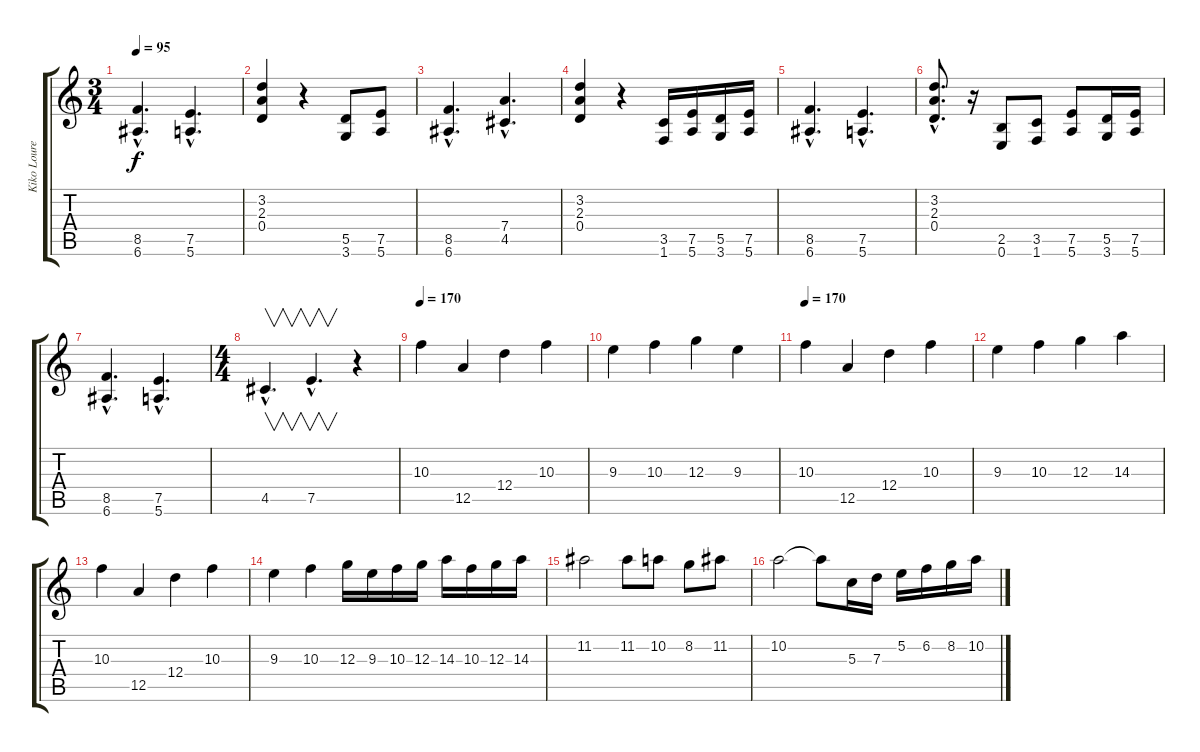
\track ("Kiko Loureiro" "Kiko Loure") {instrument overdrivenguitar}
\staff {score tabs}
\tuning (E4 B3 G3 D3 A2 E2) {hide}
\ts (3 4)
\tempo 95
\clef g2
\ks c
(8.5{hac} 6.6{hac}).4{d dy f} (7.5{hac} 5.6{hac}).4{d} |
(3.2 2.3 0.4).4 r.4 (5.5 3.6).8 (7.5 5.6).8 |
(8.5{hac} 6.6{hac}).4{d} (7.4{hac} 4.5{hac}).4{d} |
(3.2 2.3 0.4).4 r.4 (3.5 1.6).16 (7.5 5.6).16 (5.5 3.6).16 (7.5 5.6).16 |
(8.5{hac} 6.6{hac}).4{d} (7.5{hac} 5.6{hac}).4{d} |
(3.2{hac} 2.3{hac} 0.4{hac}).8{d} r.16 (2.5 0.6).8 (3.5 1.6).8 (7.5 5.6).8 (5.5 3.6).16 (7.5 5.6).16 |
(8.5{hac} 6.6{hac}).4{d} (7.5{hac} 5.6{hac}).4{d} |
\ts (4 4)
4.5{hac}.4{v d} 7.5{hac}.4{v d} r.4 |
\tempo 170
10.3.4 12.5.4 12.4.4 10.3.4 |
9.3.4 10.3.4 12.3.4 9.3.4 |
\tempo 170
10.3.4 12.5.4 12.4.4 10.3.4 |
9.3.4 10.3.4 12.3.4 14.3.4 |
10.3.4 12.5.4 12.4.4 10.3.4 |
9.3.4 10.3.4 12.3.16 9.3.16 10.3.16 12.3.16 14.3.16 10.3.16 12.3.16 14.3.16 |
11.2.2 11.2.8 10.2.8 8.2.8 11.2.8 |
10.2.2 10.2{t}.8 5.3.16 7.3.16 5.2.16 6.2.16 8.2.16 10.2.16
